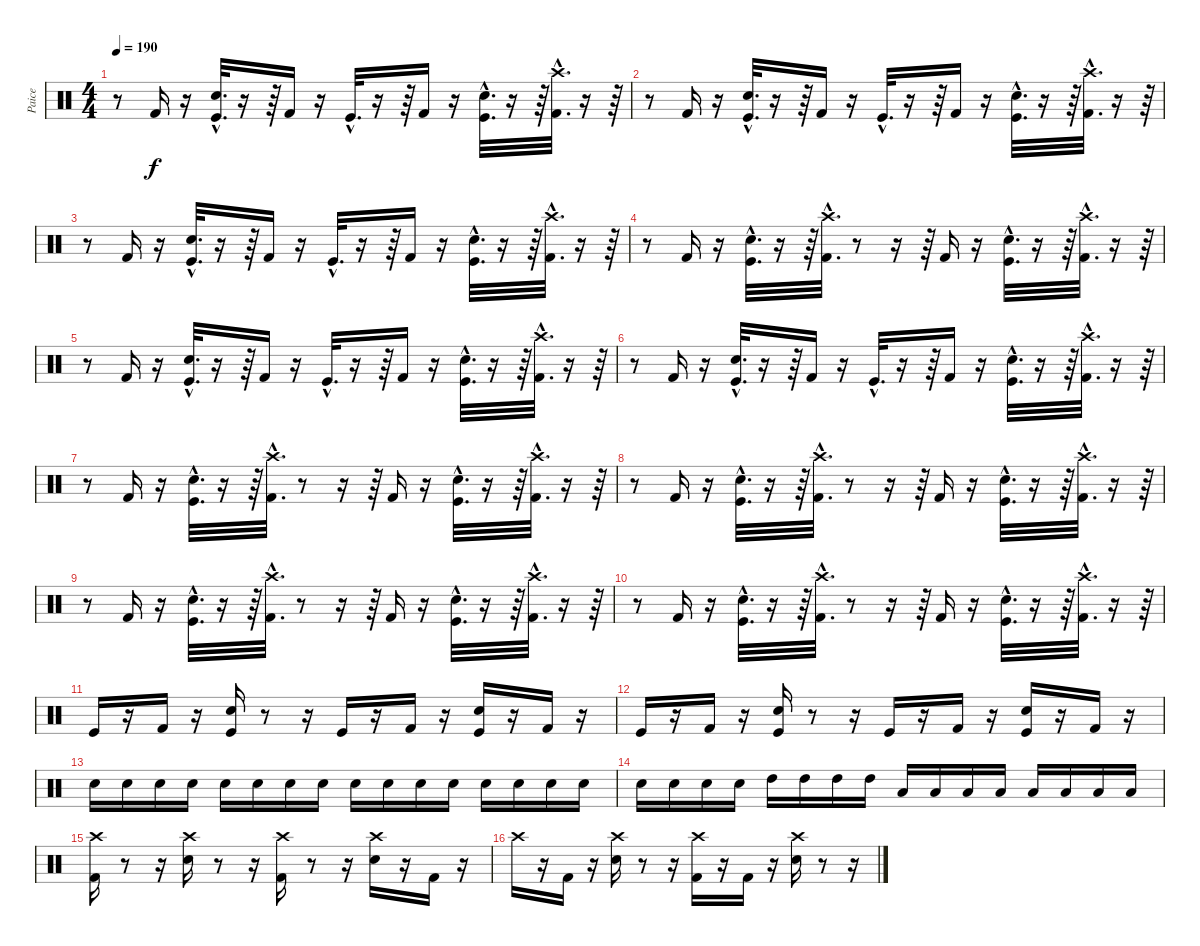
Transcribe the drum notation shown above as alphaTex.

\track ("Paice" "Paice") {instrument percussion}
\staff {score}
\articulation defaults
\ts (4 4)
\tempo 190
\clef neutral
\ks c
r.8{dy f} "Kick (hit) 2".16 r.16 ("Kick (hit)"{hac} "Snare (hit) 2"{hac}).32{d} r.16 r.64 "Kick (hit) 2".16 r.16 "Kick (hit)"{hac}.32{d} r.16 r.64 "Kick (hit) 2".16 r.16 ("Kick (hit)"{hac} "Snare (hit) 2"{hac}).32{d} r.16 r.64 ("Kick (hit) 2"{hac} "Crash high (hit)"{hac}).32{d} r.16 r.64 |
r.8 "Kick (hit) 2".16 r.16 ("Kick (hit)"{hac} "Snare (hit) 2"{hac}).32{d} r.16 r.64 "Kick (hit) 2".16 r.16 "Kick (hit)"{hac}.32{d} r.16 r.64 "Kick (hit) 2".16 r.16 ("Kick (hit)"{hac} "Snare (hit) 2"{hac}).32{d} r.16 r.64 ("Kick (hit) 2"{hac} "Crash high (hit)"{hac}).32{d} r.16 r.64 |
r.8 "Kick (hit) 2".16 r.16 ("Kick (hit)"{hac} "Snare (hit) 2"{hac}).32{d} r.16 r.64 "Kick (hit) 2".16 r.16 "Kick (hit)"{hac}.32{d} r.16 r.64 "Kick (hit) 2".16 r.16 ("Kick (hit)"{hac} "Snare (hit) 2"{hac}).32{d} r.16 r.64 ("Kick (hit) 2"{hac} "Crash high (hit)"{hac}).32{d} r.16 r.64 |
r.8 "Kick (hit) 2".16 r.16 ("Kick (hit)"{hac} "Snare (hit) 2"{hac}).32{d} r.16 r.64 ("Kick (hit) 2"{hac} "Crash high (hit)"{hac}).32{d} r.8 r.16 r.64 "Kick (hit) 2".16 r.16 ("Kick (hit)"{hac} "Snare (hit) 2"{hac}).32{d} r.16 r.64 ("Kick (hit) 2"{hac} "Crash high (hit)"{hac}).32{d} r.16 r.64 |
r.8 "Kick (hit) 2".16 r.16 ("Kick (hit)"{hac} "Snare (hit) 2"{hac}).32{d} r.16 r.64 "Kick (hit) 2".16 r.16 "Kick (hit)"{hac}.32{d} r.16 r.64 "Kick (hit) 2".16 r.16 ("Kick (hit)"{hac} "Snare (hit) 2"{hac}).32{d} r.16 r.64 ("Kick (hit) 2"{hac} "Crash high (hit)"{hac}).32{d} r.16 r.64 |
r.8 "Kick (hit) 2".16 r.16 ("Kick (hit)"{hac} "Snare (hit) 2"{hac}).32{d} r.16 r.64 "Kick (hit) 2".16 r.16 "Kick (hit)"{hac}.32{d} r.16 r.64 "Kick (hit) 2".16 r.16 ("Kick (hit)"{hac} "Snare (hit) 2"{hac}).32{d} r.16 r.64 ("Kick (hit) 2"{hac} "Crash high (hit)"{hac}).32{d} r.16 r.64 |
r.8 "Kick (hit) 2".16 r.16 ("Kick (hit)"{hac} "Snare (hit) 2"{hac}).32{d} r.16 r.64 ("Kick (hit) 2"{hac} "Crash high (hit)"{hac}).32{d} r.8 r.16 r.64 "Kick (hit) 2".16 r.16 ("Kick (hit)"{hac} "Snare (hit) 2"{hac}).32{d} r.16 r.64 ("Kick (hit) 2"{hac} "Crash high (hit)"{hac}).32{d} r.16 r.64 |
r.8 "Kick (hit) 2".16 r.16 ("Kick (hit)"{hac} "Snare (hit) 2"{hac}).32{d} r.16 r.64 ("Kick (hit) 2"{hac} "Crash high (hit)"{hac}).32{d} r.8 r.16 r.64 "Kick (hit) 2".16 r.16 ("Kick (hit)"{hac} "Snare (hit) 2"{hac}).32{d} r.16 r.64 ("Kick (hit) 2"{hac} "Crash high (hit)"{hac}).32{d} r.16 r.64 |
r.8 "Kick (hit) 2".16 r.16 ("Kick (hit)"{hac} "Snare (hit) 2"{hac}).32{d} r.16 r.64 ("Kick (hit) 2"{hac} "Crash high (hit)"{hac}).32{d} r.8 r.16 r.64 "Kick (hit) 2".16 r.16 ("Kick (hit)"{hac} "Snare (hit) 2"{hac}).32{d} r.16 r.64 ("Kick (hit) 2"{hac} "Crash high (hit)"{hac}).32{d} r.16 r.64 |
r.8 "Kick (hit) 2".16 r.16 ("Kick (hit)"{hac} "Snare (hit) 2"{hac}).32{d} r.16 r.64 ("Kick (hit) 2"{hac} "Crash high (hit)"{hac}).32{d} r.8 r.16 r.64 "Kick (hit) 2".16 r.16 ("Kick (hit)"{hac} "Snare (hit) 2"{hac}).32{d} r.16 r.64 ("Kick (hit) 2"{hac} "Crash high (hit)"{hac}).32{d} r.16 r.64 |
"Kick (hit)".16 r.16 "Kick (hit) 2".16 r.16 ("Kick (hit)" "Snare (hit) 2").16 r.8 r.16 "Kick (hit)".16 r.16 "Kick (hit) 2".16 r.16 ("Kick (hit)" "Snare (hit) 2").16 r.16 "Kick (hit) 2".16 r.16 |
"Kick (hit)".16 r.16 "Kick (hit) 2".16 r.16 ("Kick (hit)" "Snare (hit) 2").16 r.8 r.16 "Kick (hit)".16 r.16 "Kick (hit) 2".16 r.16 ("Kick (hit)" "Snare (hit) 2").16 r.16 "Kick (hit) 2".16 r.16 |
"Snare (hit) 2".16 "Snare (hit) 2".16 "Snare (hit) 2".16 "Snare (hit) 2".16 "Snare (hit) 2".16 "Snare (hit) 2".16 "Snare (hit) 2".16 "Snare (hit) 2".16 "Snare (hit) 2".16 "Snare (hit) 2".16 "Snare (hit) 2".16 "Snare (hit) 2".16 "Snare (hit) 2".16 "Snare (hit) 2".16 "Snare (hit) 2".16 "Snare (hit) 2".16 |
"Snare (hit) 2".16 "Snare (hit) 2".16 "Snare (hit) 2".16 "Snare (hit) 2".16 "High Tom (hit)".16 "High Tom (hit)".16 "High Tom (hit)".16 "High Tom (hit)".16 "Low Tom (hit)".16 "Low Tom (hit)".16 "Low Tom (hit)".16 "Low Tom (hit)".16 "Low Floor Tom (hit)".16 "Low Floor Tom (hit)".16 "Low Floor Tom (hit)".16 "Low Floor Tom (hit)".16 |
("Crash high (hit)" "Kick (hit) 2").16 r.8 r.16 ("Crash high (hit)" "Snare (hit) 2").16 r.8 r.16 ("Crash high (hit)" "Kick (hit) 2").16 r.8 r.16 ("Crash high (hit)" "Snare (hit) 2").16 r.16 "Kick (hit) 2".16 r.16 |
"Crash high (hit)".16 r.16 "Kick (hit) 2".16 r.16 ("Crash high (hit)" "Snare (hit) 2").16 r.8 r.16 ("Crash high (hit)" "Kick (hit) 2").16 r.16 "Kick (hit) 2".16 r.16 ("Crash high (hit)" "Snare (hit) 2").16 r.8 r.16
